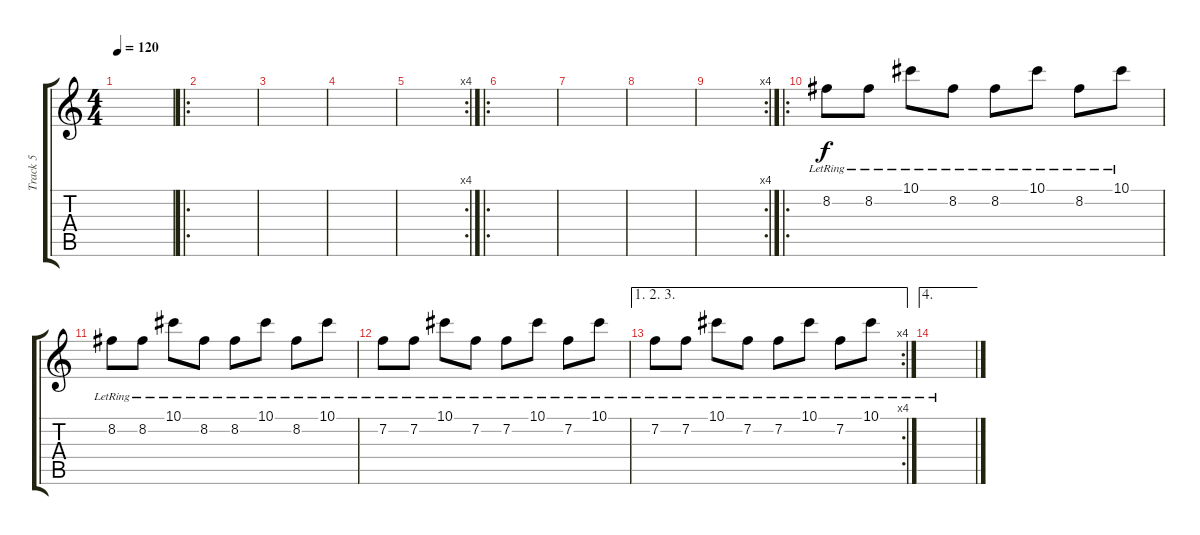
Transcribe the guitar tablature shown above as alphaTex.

\track ("Track 5" "Track 5") {instrument distortionguitar}
\staff {score tabs}
\tuning (Eb4 Bb3 Gb3 Db3 Ab2 Eb2) {hide}
\ts (4 4)
\tempo 120
\clef g2
\ks c
|
\ro
|
|
|
\rc 4
|
\ro
|
|
|
\rc 4
|
\ro
8.2{lr}.8 8.2{lr}.8 10.1{lr}.8 8.2{lr}.8 8.2{lr}.8 10.1{lr}.8 8.2{lr}.8 10.1{lr}.8 |
8.2{lr}.8 8.2{lr}.8 10.1{lr}.8 8.2{lr}.8 8.2{lr}.8 10.1{lr}.8 8.2{lr}.8 10.1{lr}.8 |
7.2{lr}.8 7.2{lr}.8 10.1{lr}.8 7.2{lr}.8 7.2{lr}.8 10.1{lr}.8 7.2{lr}.8 10.1{lr}.8 |
\ae (1 2 3)
\rc 4
7.2{lr}.8 7.2{lr}.8 10.1{lr}.8 7.2{lr}.8 7.2{lr}.8 10.1{lr}.8 7.2{lr}.8 10.1{lr}.8 |
\ae 4
